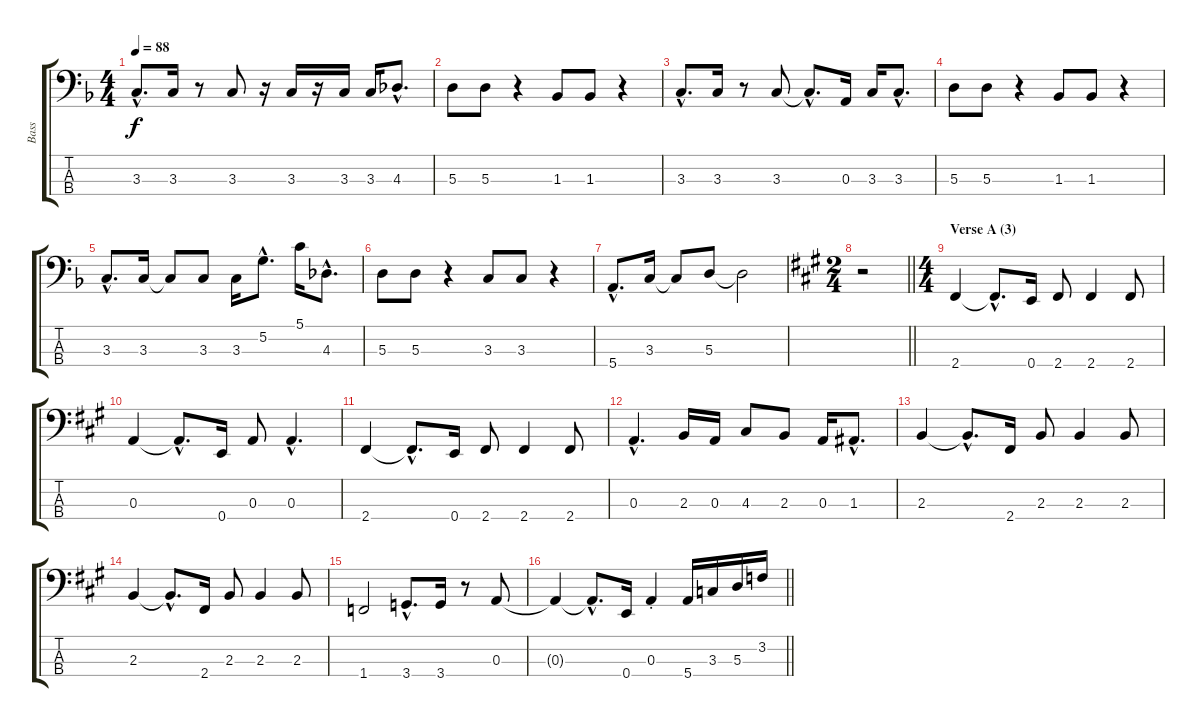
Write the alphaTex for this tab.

\track ("Bass" "Bass") {instrument electricbassfinger}
\staff {score tabs}
\tuning (G2 D2 A1 E1) {hide}
\ts (4 4)
\tempo 88
\clef f4
\ks dminor
3.3{hac}.8{d dy f} 3.3.16 r.8 3.3.8 r.16 3.3.16 r.16 3.3.16 3.3.16 4.3{hac}.8{d} |
5.3.8 5.3.8 r.4 1.3.8 1.3.8 r.4 |
3.3{hac}.8{d} 3.3.16 r.8 3.3.8 3.3{hac t}.8{d} 0.3.16 3.3.16 3.3{hac}.8{d} |
5.3.8 5.3.8 r.4 1.3.8 1.3.8 r.4 |
3.3{hac}.8{d} 3.3.16 3.3{t}.8 3.3.8 3.3.16 5.2{hac}.8{d} 5.1.16 4.3{hac}.8{d} |
5.3.8 5.3.8 r.4 3.3.8 3.3.8 r.4 |
5.4{hac}.8{d} 3.3.16 3.3{t}.8 5.3.8 5.3{t}.2 |
\ts (2 4)
\barLineRight lightlight
\ks f#minor
r.2 |
\ts (4 4)
\section ("" "Verse A (3)")
2.4.4 2.4{hac t}.8{d} 0.4.16 2.4.8 2.4.4 2.4.8 |
0.3.4 0.3{hac t}.8{d} 0.4.16 0.3.8 0.3{hac}.4{d} |
2.4.4 2.4{hac t}.8{d} 0.4.16 2.4.8 2.4.4 2.4.8 |
0.3{hac}.4{d} 2.3.16 0.3.16 4.3.8 2.3.8 0.3.16 1.3{hac}.8{d} |
2.3.4 2.3{hac t}.8{d} 2.4.16 2.3.8 2.3.4 2.3.8 |
2.3.4 2.3{hac t}.8{d} 2.4.16 2.3.8 2.3.4 2.3.8 |
1.4.2 3.4{hac}.8{d} 3.4.16 r.8 0.3.8 |
\barLineRight lightlight
0.3{t}.4 0.3{hac t}.8{d} 0.4.16 0.3{st}.4 5.4.16 3.3.16 5.3.16 3.2.16
